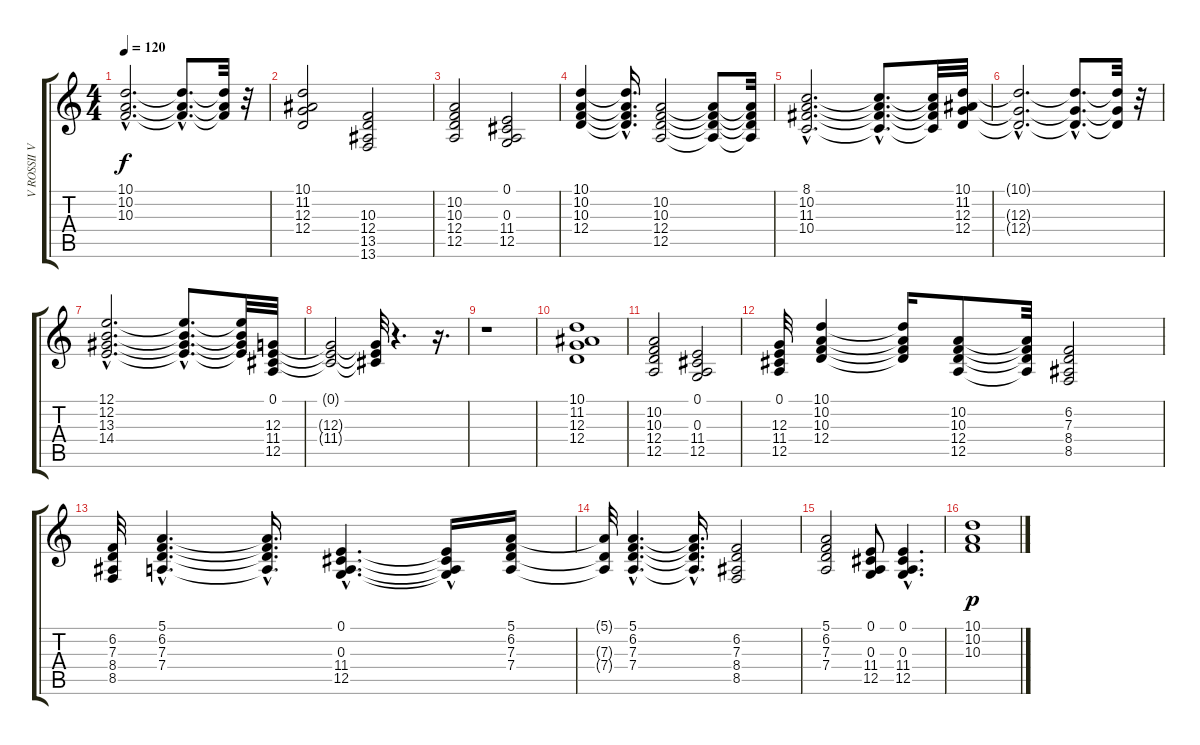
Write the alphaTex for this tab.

\track ("V ROSSII VECHERA     " "V ROSSII V") {instrument fx5brightness}
\staff {score tabs}
\tuning (E4 B3 G3 D3 A2 E2) {hide}
\ts (4 4)
\tempo 120
\clef g2
\ks c
(10.1{hac t} 10.2{hac t} 10.3{hac t}).2{d dy f} (10.1{hac t} 10.2{hac t} 10.3{hac t}).8{d} (10.1{t} 10.2{t} 10.3{t}).32 r.32 |
(10.1 11.2 12.3 12.4).2 (10.3 12.4 13.5 13.6).2 |
(10.2 10.3 12.4 12.5).2 (0.1 0.3 11.4 12.5).2 |
(10.1 10.2 10.3 12.4).4 (10.1{hac t} 10.2{hac t} 10.3{hac t} 12.4{hac t}).16{d} (10.2 10.3 12.4 12.5).2 (10.2{t} 10.3{t} 12.4{t} 12.5{t}).8 (10.2{t} 10.3{t} 12.4{t} 12.5{t}).32 |
(8.1{hac} 10.2{hac} 11.3{hac} 10.4{hac}).2{d} (8.1{hac t} 10.2{hac t} 11.3{hac t} 10.4{hac t}).8{d} (8.1{t} 10.2{t} 11.3{t} 10.4{t}).32 (10.1 11.2 12.3 12.4).32 |
(10.1{hac t} 12.3{hac t} 12.4{hac t}).2{d} (10.1{hac t} 12.3{hac t} 12.4{hac t}).8{d} (10.1{t} 12.3{t} 12.4{t}).32 r.32 |
(12.1{hac} 12.2{hac} 13.3{hac} 14.4{hac}).2{d} (12.1{hac t} 12.2{hac t} 13.3{hac t} 14.4{hac t}).8{d} (12.1{t} 12.2{t} 13.3{t} 14.4{t}).32 (0.1 12.3 11.4 12.5).32 |
(0.1{t} 12.3{t} 11.4{t}).2 (0.1{t} 12.3{t} 11.4{t}).32 r.4{d} r.16{d} |
r.1 |
(10.1 11.2 12.3 12.4).1 |
(10.2 10.3 12.4 12.5).2 (0.1 0.3 11.4 12.5).2 |
(0.1 12.3 11.4 12.5).32 (10.1 10.2 10.3 12.4).4 (10.1{t} 10.2{t} 10.3{t} 12.4{t}).16 (10.2 10.3 12.4 12.5).8 (10.2{t} 10.3{t} 12.4{t} 12.5{t}).32 (6.2 7.3 8.4 8.5).2 |
(6.2 7.3 8.4 8.5).32 (5.1{hac} 6.2{hac} 7.3{hac} 7.4{hac}).4{d} (5.1{hac t} 6.2{hac t} 7.3{hac t} 7.4{hac t}).16{d} (0.1{hac} 0.3{hac} 11.4{hac} 12.5{hac}).4{d} (0.1{hac t} 0.3{hac t} 11.4{hac t} 12.5{hac t}).16 (5.1 6.2 7.3 7.4).16 |
(5.1{t} 7.3{t} 7.4{t}).32 (5.1{hac} 6.2{hac} 7.3{hac} 7.4{hac}).4{d} (5.1{hac t} 6.2{hac t} 7.3{hac t} 7.4{hac t}).16{d} (6.2 7.3 8.4 8.5).2 |
(5.1 6.2 7.3 7.4).2 (0.1 0.3 11.4 12.5).8 (0.1{hac} 0.3{hac} 11.4{hac} 12.5{hac}).4{d} |
(10.1 10.2 10.3).1{dy p balance 8 instrument fx5brightness}
